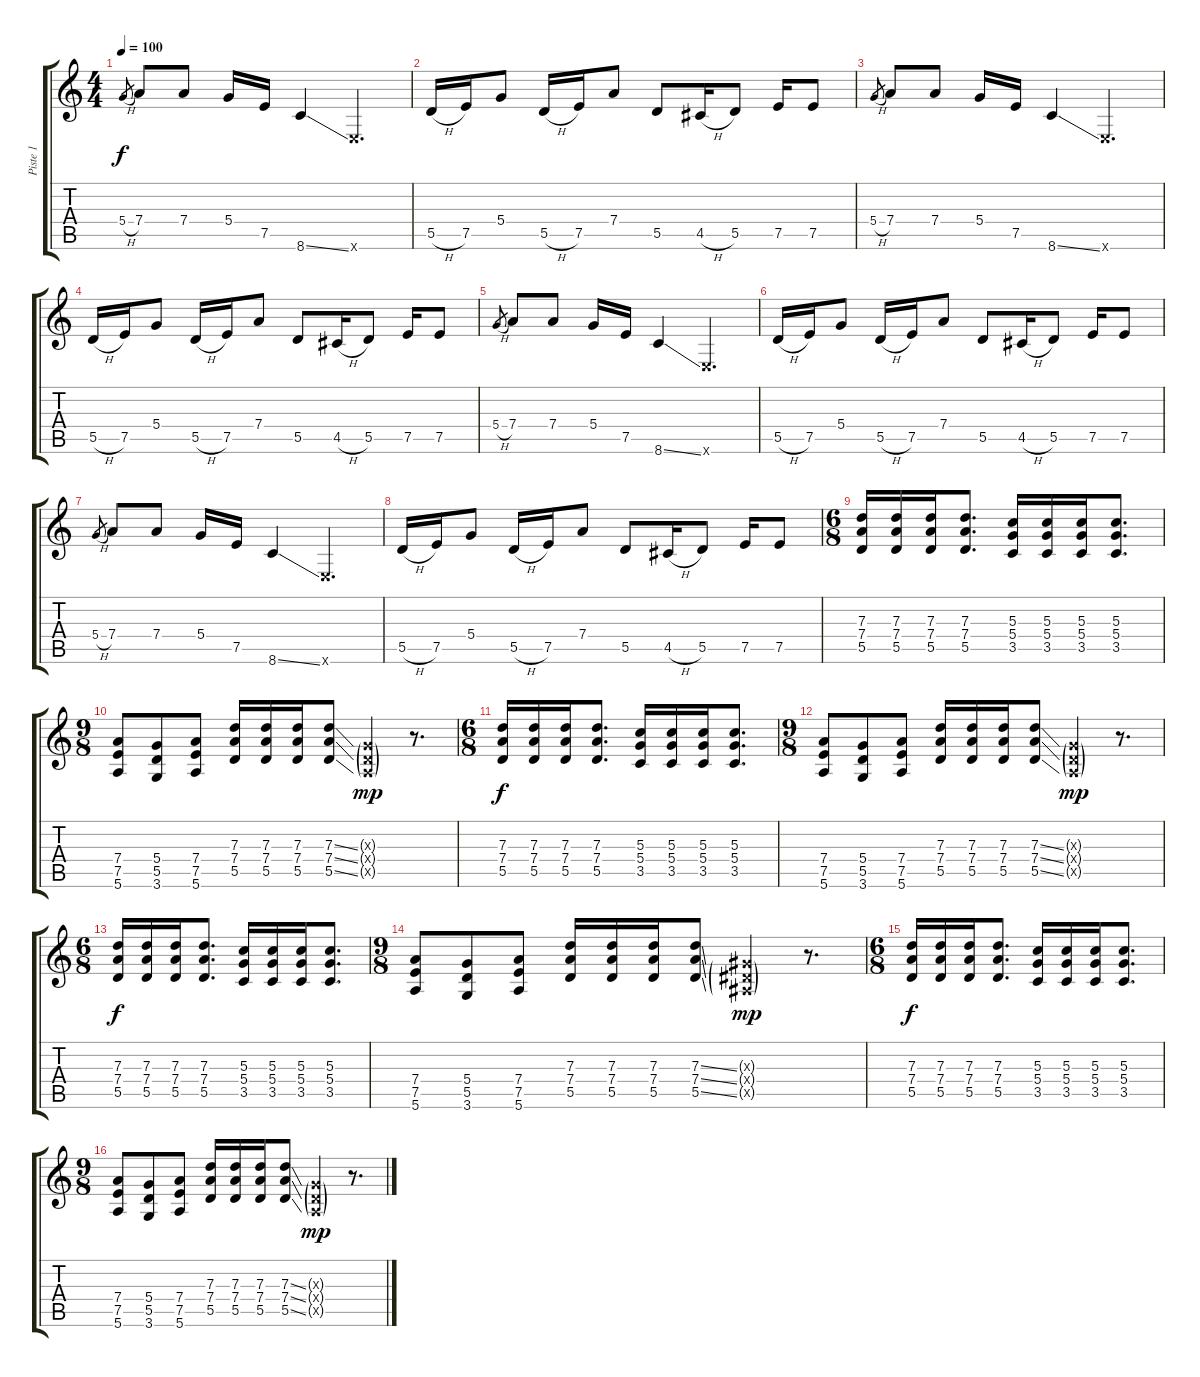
\track ("Piste 1" "Piste 1") {instrument overdrivenguitar}
\staff {score tabs}
\tuning (E4 B3 G3 D3 A2 E2) {hide}
\ts (4 4)
\tempo 100
\clef g2
\ks c
5.4{h}.8{gr dy f instrument overdrivenguitar} 7.4.8 7.4.8 5.4.16 7.5.16 8.6{ss}.4 0.6{x}.4{d} |
5.5{h}.16 7.5.16 5.4.8 5.5{h}.16 7.5.16 7.4.8 5.5.8 4.5{h}.16 5.5.8 7.5.16 7.5.8 |
5.4{h}.8{gr} 7.4.8 7.4.8 5.4.16 7.5.16 8.6{ss}.4 0.6{x}.4{d} |
5.5{h}.16 7.5.16 5.4.8 5.5{h}.16 7.5.16 7.4.8 5.5.8 4.5{h}.16 5.5.8 7.5.16 7.5.8 |
5.4{h}.8{gr} 7.4.8 7.4.8 5.4.16 7.5.16 8.6{ss}.4 0.6{x}.4{d} |
5.5{h}.16 7.5.16 5.4.8 5.5{h}.16 7.5.16 7.4.8 5.5.8 4.5{h}.16 5.5.8 7.5.16 7.5.8 |
5.4{h}.8{gr} 7.4.8 7.4.8 5.4.16 7.5.16 8.6{ss}.4 0.6{x}.4{d} |
5.5{h}.16 7.5.16 5.4.8 5.5{h}.16 7.5.16 7.4.8 5.5.8 4.5{h}.16 5.5.8 7.5.16 7.5.8 |
\ts (6 8)
(7.3 7.4 5.5).16{balance 1} (7.3 7.4 5.5).16 (7.3 7.4 5.5).16 (7.3 7.4 5.5).8{d} (5.3 5.4 3.5).16 (5.3 5.4 3.5).16 (5.3 5.4 3.5).16 (5.3 5.4 3.5).8{d} |
\ts (9 8)
(7.4 7.5 5.6).8 (5.4 5.5 3.6).8 (7.4 7.5 5.6).8 (7.3 7.4 5.5).16 (7.3 7.4 5.5).16 (7.3 7.4 5.5).16 (7.3{ss} 7.4{ss} 5.5{ss}).8 (0.3{g x} 0.4{g x} 0.5{g x}).4{dy mp} r.8{d} |
\ts (6 8)
(7.3 7.4 5.5).16{dy f} (7.3 7.4 5.5).16 (7.3 7.4 5.5).16 (7.3 7.4 5.5).8{d} (5.3 5.4 3.5).16 (5.3 5.4 3.5).16 (5.3 5.4 3.5).16 (5.3 5.4 3.5).8{d} |
\ts (9 8)
(7.4 7.5 5.6).8 (5.4 5.5 3.6).8 (7.4 7.5 5.6).8 (7.3 7.4 5.5).16 (7.3 7.4 5.5).16 (7.3 7.4 5.5).16 (7.3{ss} 7.4{ss} 5.5{ss}).8 (0.3{g x} 0.4{g x} 0.5{g x}).4{dy mp} r.8{d} |
\ts (6 8)
(7.3 7.4 5.5).16{dy f} (7.3 7.4 5.5).16 (7.3 7.4 5.5).16 (7.3 7.4 5.5).8{d} (5.3 5.4 3.5).16 (5.3 5.4 3.5).16 (5.3 5.4 3.5).16 (5.3 5.4 3.5).8{d} |
\ts (9 8)
(7.4 7.5 5.6).8 (5.4 5.5 3.6).8 (7.4 7.5 5.6).8 (7.3 7.4 5.5).16 (7.3 7.4 5.5).16 (7.3 7.4 5.5).16 (7.3{ss} 7.4{ss} 5.5{ss}).8 (1.3{g x} 1.4{g x} 1.5{g x}).4{dy mp} r.8{d} |
\ts (6 8)
(7.3 7.4 5.5).16{dy f} (7.3 7.4 5.5).16 (7.3 7.4 5.5).16 (7.3 7.4 5.5).8{d} (5.3 5.4 3.5).16 (5.3 5.4 3.5).16 (5.3 5.4 3.5).16 (5.3 5.4 3.5).8{d} |
\ts (9 8)
(7.4 7.5 5.6).8 (5.4 5.5 3.6).8 (7.4 7.5 5.6).8 (7.3 7.4 5.5).16 (7.3 7.4 5.5).16 (7.3 7.4 5.5).16 (7.3{ss} 7.4{ss} 5.5{ss}).8 (0.3{g x} 0.4{g x} 0.5{g x}).4{dy mp} r.8{d}
